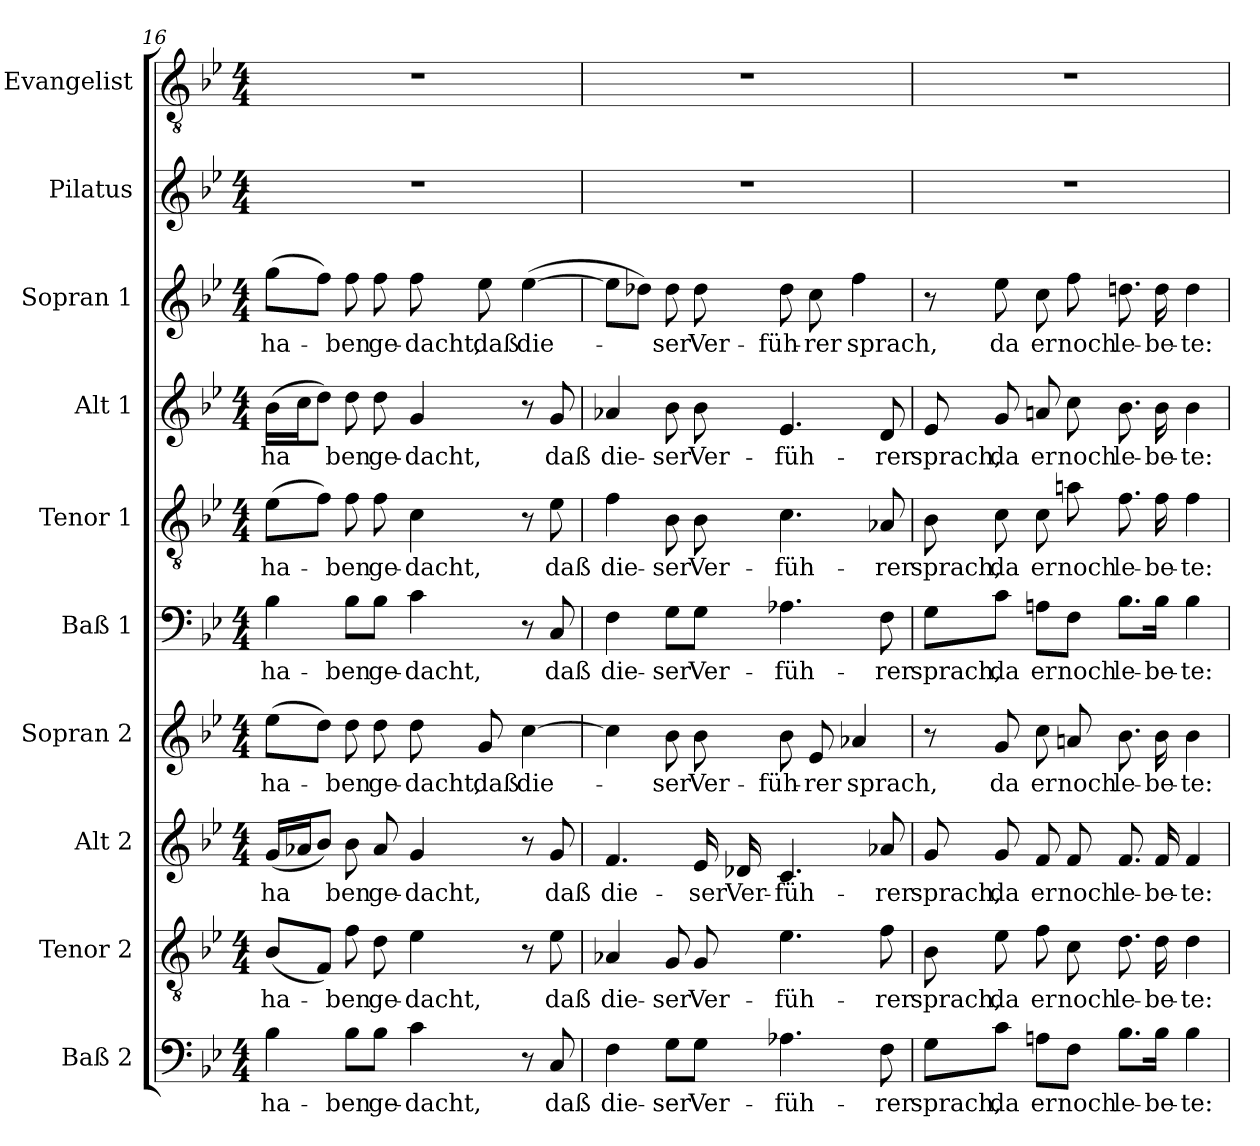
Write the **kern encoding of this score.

**kern	**text	**kern	**text	**kern	**text	**kern	**text	**kern	**text	**kern	**text	**kern	**text	**kern	**text	**kern	**kern
*part10	*part10	*part9	*part9	*part8	*part8	*part7	*part7	*part6	*part6	*part5	*part5	*part4	*part4	*part3	*part3	*part2	*part1
*staff10	*staff10	*staff9	*staff9	*staff8	*staff8	*staff7	*staff7	*staff6	*staff6	*staff5	*staff5	*staff4	*staff4	*staff3	*staff3	*staff2	*staff1
*I"Baß 2	*	*I"Tenor 2	*	*I"Alt 2	*	*I"Sopran 2	*	*I"Baß 1	*	*I"Tenor 1	*	*I"Alt 1	*	*I"Sopran 1	*	*I"Pilatus	*I"Evangelist
!!LO:LB:g=z
*clefF4	*	*clefGv2	*	*clefG2	*	*clefG2	*	*clefF4	*	*clefGv2	*	*clefG2	*	*clefG2	*	*clefG2	*clefGv2
*k[b-e-]	*	*k[b-e-]	*	*k[b-e-]	*	*k[b-e-]	*	*k[b-e-]	*	*k[b-e-]	*	*k[b-e-]	*	*k[b-e-]	*	*k[b-e-]	*k[b-e-]
*B-:	*	*B-:	*	*B-:	*	*B-:	*	*B-:	*	*B-:	*	*B-:	*	*B-:	*	*B-:	*B-:
*M4/4	*	*M4/4	*	*M4/4	*	*M4/4	*	*M4/4	*	*M4/4	*	*M4/4	*	*M4/4	*	*M4/4	*M4/4
=16	=16	=16	=16	=16	=16	=16	=16	=16	=16	=16	=16	=16	=16	=16	=16	=16	=16
!	!LO:LY:b	!	!LO:LY:b	!	!LO:LY:b	!	!LO:LY:b	!	!LO:LY:b	!	!LO:LY:b	!	!LO:LY:b	!	!LO:LY:b	!	!
4B-\	ha-	(<8B-/L	ha-	(<16g/LL	ha	(>8ee-\L	ha-	4B-\	ha-	(>8e-\L	ha-	(>16b-\LL	ha	(>8gg\L	ha-	1r	1r
.	.	.	.	16a-X/J	.	.	.	.	.	.	.	16cc\J	.	.	.	.	.
.	.	8F/J)	.	8b-/J)	.	8dd\J)	.	.	.	8f\J)	.	8dd\J)	.	8ff\J)	.	.	.
!	!LO:LY:b	!	!LO:LY:b	!	!LO:LY:b	!	!LO:LY:b	!	!LO:LY:b	!	!LO:LY:b	!	!LO:LY:b	!	!LO:LY:b	!	!
8B-\L	-ben	8f\	-ben	8b-\	ben	8dd\	-ben	8B-\L	-ben	8f\	-ben	8dd\	ben	8ff\	-ben	.	.
!	!LO:LY:b	!	!LO:LY:b	!	!LO:LY:b	!	!LO:LY:b	!	!LO:LY:b	!	!LO:LY:b	!	!LO:LY:b	!	!LO:LY:b	!	!
8B-\J	ge-	8d\	ge-	8a-/	ge-	8dd\	ge-	8B-\J	ge-	8f\	ge-	8dd\	ge-	8ff\	ge-	.	.
!	!LO:LY:b	!	!LO:LY:b	!	!LO:LY:b	!	!LO:LY:b	!	!LO:LY:b	!	!LO:LY:b	!	!LO:LY:b	!	!LO:LY:b	!	!
4c\	-dacht,	4e-\	-dacht,	4g/	-dacht,	8dd\	-dacht,	4c\	-dacht,	4c\	-dacht,	4g/	-dacht,	8ff\	-dacht,	.	.
!	!	!	!	!	!	!	!LO:LY:b	!	!	!	!	!	!	!	!LO:LY:b	!	!
.	.	.	.	.	.	8g/	daß	.	.	.	.	.	.	8ee-\	daß	.	.
!	!	!	!	!	!	!	!LO:LY:b	!	!	!	!	!	!	!	!LO:LY:b	!	!
8r	.	8r	.	8r	.	[4cc\	die-	8r	.	8r	.	8r	.	(>[4ee-\	die-	.	.
!	!LO:LY:b	!	!LO:LY:b	!	!LO:LY:b	!	!	!	!LO:LY:b	!	!LO:LY:b	!	!LO:LY:b	!	!	!	!
8C/	daß	8e-\	daß	8g/	daß	.	.	8C/	daß	8e-\	daß	8g/	daß	.	.	.	.
=17	=17	=17	=17	=17	=17	=17	=17	=17	=17	=17	=17	=17	=17	=17	=17	=17	=17
!	!LO:LY:b	!	!LO:LY:b	!	!LO:LY:b	!	!	!	!LO:LY:b	!	!LO:LY:b	!	!LO:LY:b	!	!	!	!
4F\	die-	4A-X/	die-	4.f/	die-	4cc\]	.	4F\	die-	4f\	die-	4a-X/	die-	8ee-\L]	.	1r	1r
.	.	.	.	.	.	.	.	.	.	.	.	.	.	8dd-X\J)	.	.	.
!	!LO:LY:b	!	!LO:LY:b	!	!	!	!LO:LY:b	!	!LO:LY:b	!	!LO:LY:b	!	!LO:LY:b	!	!LO:LY:b	!	!
8G\L	-ser	8G/	-ser	.	.	8b-\	-ser	8G\L	-ser	8B-\	-ser	8b-\	-ser	8dd-\	-ser	.	.
!	!LO:LY:b	!	!LO:LY:b	!	!LO:LY:b	!	!LO:LY:b	!	!LO:LY:b	!	!LO:LY:b	!	!LO:LY:b	!	!LO:LY:b	!	!
8G\J	Ver-	8G/	Ver-	16e-/	-ser	8b-\	Ver-	8G\J	Ver-	8B-\	Ver-	8b-\	Ver-	8dd-\	Ver-	.	.
!	!	!	!	!	!LO:LY:b	!	!	!	!	!	!	!	!	!	!	!	!
.	.	.	.	16d-X/	Ver-	.	.	.	.	.	.	.	.	.	.	.	.
!	!LO:LY:b	!	!LO:LY:b	!	!LO:LY:b	!	!LO:LY:b	!	!LO:LY:b	!	!LO:LY:b	!	!LO:LY:b	!	!LO:LY:b	!	!
4.A-X\	-füh-	4.e-\	-füh-	4.c/	-füh-	8b-\	-füh-	4.A-X\	-füh-	4.c\	-füh-	4.e-/	-füh-	8dd-\	-füh-	.	.
!	!	!	!	!	!	!	!LO:LY:b	!	!	!	!	!	!	!	!LO:LY:b	!	!
.	.	.	.	.	.	8e-/	-rer	.	.	.	.	.	.	8cc\	-rer	.	.
!	!	!	!	!	!	!	!LO:LY:b	!	!	!	!	!	!	!	!LO:LY:b	!	!
.	.	.	.	.	.	4a-X/	sprach,	.	.	.	.	.	.	4ff\	sprach,	.	.
!	!LO:LY:b	!	!LO:LY:b	!	!LO:LY:b	!	!	!	!LO:LY:b	!	!LO:LY:b	!	!LO:LY:b	!	!	!	!
8F\	-rer	8f\	-rer	8a-X/	-rer	.	.	8F\	-rer	8A-X/	-rer	8d/	-rer	.	.	.	.
=18	=18	=18	=18	=18	=18	=18	=18	=18	=18	=18	=18	=18	=18	=18	=18	=18	=18
!	!LO:LY:b	!	!LO:LY:b	!	!LO:LY:b	!	!	!	!LO:LY:b	!	!LO:LY:b	!	!LO:LY:b	!	!	!	!
8G\L	sprach,	8B-\	sprach,	8g/	sprach,	8r	.	8G\L	sprach,	8B-\	sprach,	8e-/	sprach,	8r	.	1r	1r
!	!LO:LY:b	!	!LO:LY:b	!	!LO:LY:b	!	!LO:LY:b	!	!LO:LY:b	!	!LO:LY:b	!	!LO:LY:b	!	!LO:LY:b	!	!
8c\J	da	8e-\	da	8g/	da	8g/	da	8c\J	da	8c\	da	8g/	da	8ee-\	da	.	.
!	!LO:LY:b	!	!LO:LY:b	!	!LO:LY:b	!	!LO:LY:b	!	!LO:LY:b	!	!LO:LY:b	!	!LO:LY:b	!	!LO:LY:b	!	!
8An\L	er	8f\	er	8f/	er	8cc\	er	8An\L	er	8c\	er	8an/	er	8cc\	er	.	.
!	!LO:LY:b	!	!LO:LY:b	!	!LO:LY:b	!	!LO:LY:b	!	!LO:LY:b	!	!LO:LY:b	!	!LO:LY:b	!	!LO:LY:b	!	!
8F\J	noch	8c\	noch	8f/	noch	8an/	noch	8F\J	noch	8an\	noch	8cc\	noch	8ff\	noch	.	.
!	!LO:LY:b	!	!LO:LY:b	!	!LO:LY:b	!	!LO:LY:b	!	!LO:LY:b	!	!LO:LY:b	!	!LO:LY:b	!	!LO:LY:b	!	!
8.B-\L	le-	8.d\	le-	8.f/	le-	8.b-\	le-	8.B-\L	le-	8.f\	le-	8.b-\	le-	8.ddn\	le-	.	.
!	!LO:LY:b	!	!LO:LY:b	!	!LO:LY:b	!	!LO:LY:b	!	!LO:LY:b	!	!LO:LY:b	!	!LO:LY:b	!	!LO:LY:b	!	!
16B-\Jk	-be-	16d\	-be-	16f/	-be-	16b-\	-be-	16B-\Jk	-be-	16f\	-be-	16b-\	-be-	16dd\	-be-	.	.
!	!LO:LY:b	!	!LO:LY:b	!	!LO:LY:b	!	!LO:LY:b	!	!LO:LY:b	!	!LO:LY:b	!	!LO:LY:b	!	!LO:LY:b	!	!
4B-\	-te:	4d\	-te:	4f/	-te:	4b-\	-te:	4B-\	-te:	4f\	-te:	4b-\	-te:	4dd\	-te:	.	.
=	=	=	=	=	=	=	=	=	=	=	=	=	=	=	=	=	=
*-	*-	*-	*-	*-	*-	*-	*-	*-	*-	*-	*-	*-	*-	*-	*-	*-	*-
